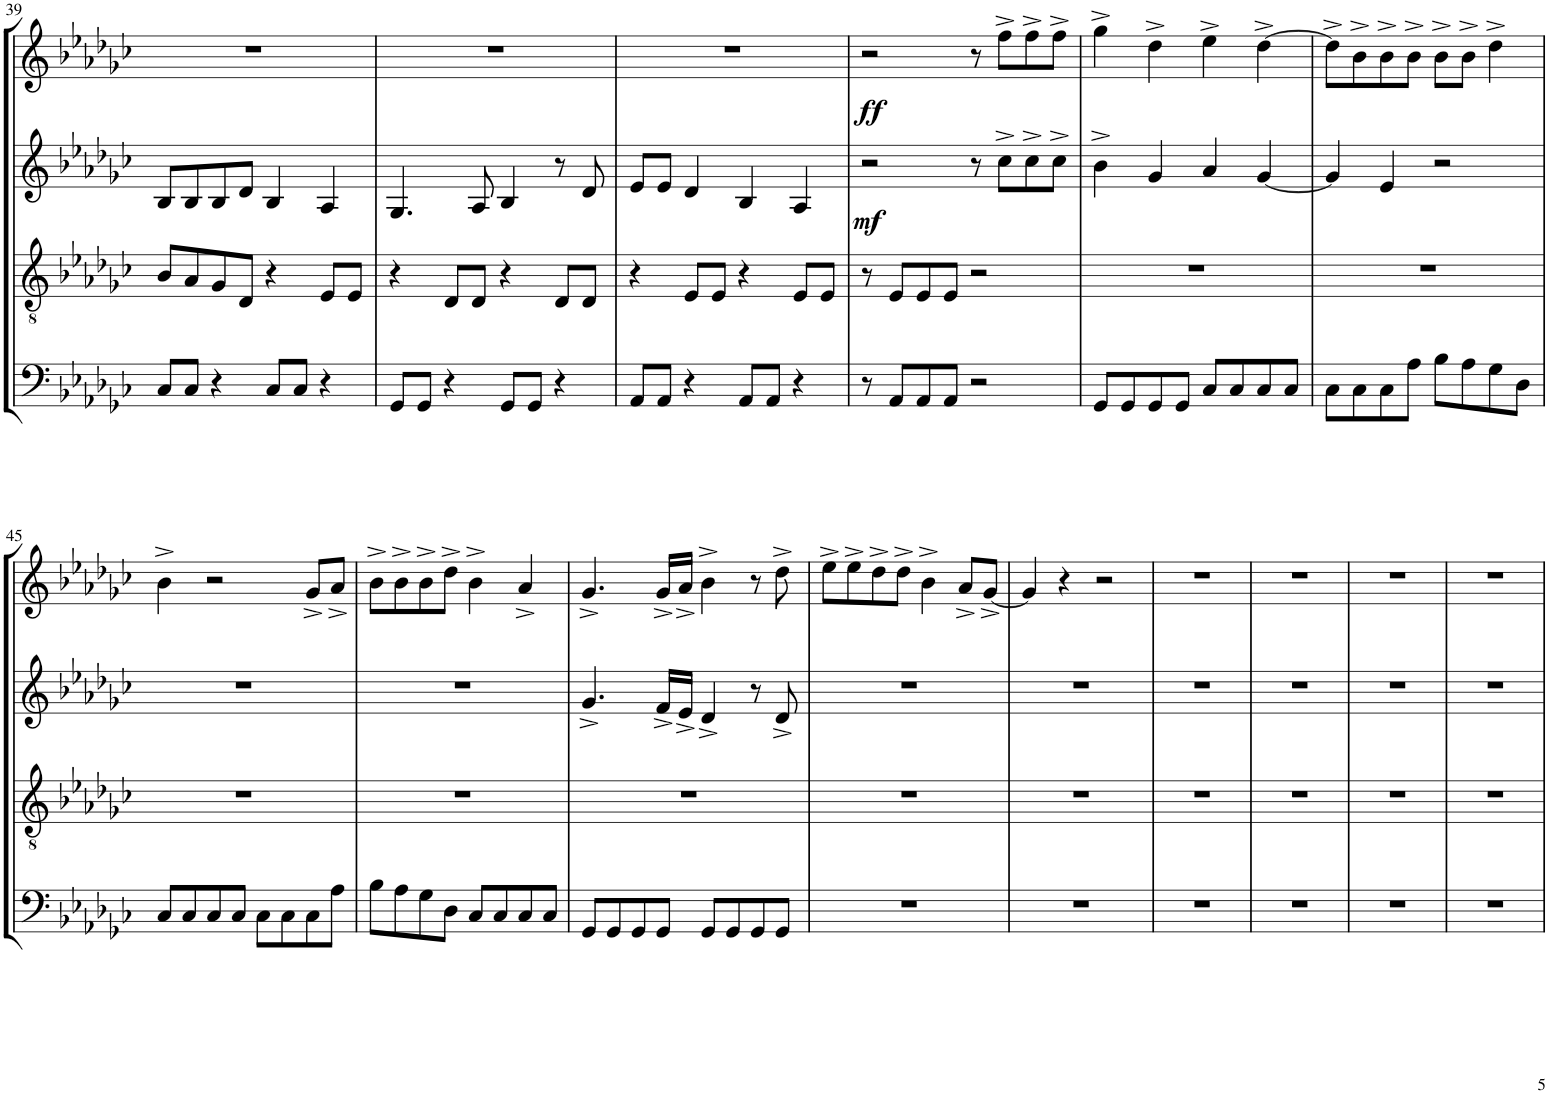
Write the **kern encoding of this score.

**kern	**kern	**kern	**dynam	**kern	**dynam
*part4	*part3	*part2	*part2	*part1	*part1
*staff4	*staff3	*staff2	*staff2	*staff1	*staff1
*I"Baritone Saxophone	*I"Tenor Saxophone	*I"Alto Saxophone	*	*I"Soprano Saxophone	*
*I'Bar Sax	*I'T Sax	*I'A Sax	*	*I'S Sax	*
!!LO:PB:g=z
*clefF4	*clefGv2	*clefG2	*	*clefG2	*
*ITrd12c21	*ITrd8c14	*ITrd5c9	*	*ITrd1c2	*
*k[b-e-a-d-g-c-]	*k[b-e-a-d-g-c-]	*k[b-e-a-d-g-c-]	*	*k[b-e-a-d-g-c-]	*
*M4/4	*M4/4	*M4/4	*	*M4/4	*
=39	=39	=39	=39	=39	=39
8C-/L	8B-/L	8B-/L	.	1r	.
8C-/J	8A-/	8B-/	.	.	.
4r	8G-/	8B-/	.	.	.
.	8D-/J	8d-/J	.	.	.
8C-/L	4r	4B-/	.	.	.
8C-/J	.	.	.	.	.
4r	8E-/L	4A-/	.	.	.
.	8E-/J	.	.	.	.
=40	=40	=40	=40	=40	=40
8GG-/L	4r	4.G-/	.	1r	.
8GG-/J	.	.	.	.	.
4r	8D-/L	.	.	.	.
.	8D-/J	8A-/	.	.	.
8GG-/L	4r	4B-/	.	.	.
8GG-/J	.	.	.	.	.
4r	8D-/L	8r	.	.	.
.	8D-/J	8d-/	.	.	.
=41	=41	=41	=41	=41	=41
8AA-/L	4r	8e-/L	.	1r	.
8AA-/J	.	8e-/J	.	.	.
4r	8E-/L	4d-/	.	.	.
.	8E-/J	.	.	.	.
8AA-/L	4r	4B-/	.	.	.
8AA-/J	.	.	.	.	.
4r	8E-/L	4A-/	.	.	.
.	8E-/J	.	.	.	.
=42	=42	=42	=42	=42	=42
!	!	!	!LO:DY:b	!	!LO:DY:b
8r	8r	2r	mf	2r	ff
8AA-/L	8E-/L	.	.	.	.
8AA-/	8E-/	.	.	.	.
8AA-/J	8E-/J	.	.	.	.
2r	2r	8r	.	8r	.
.	.	8cc-^\L	.	8ff^\L	.
.	.	8cc-^\	.	8ff^\	.
.	.	8cc-^\J	.	8ff^\J	.
=43	=43	=43	=43	=43	=43
8GG-/L	1r	4b-^\	.	4gg-^\	.
8GG-/	.	.	.	.	.
8GG-/	.	4g-/	.	4dd-^\	.
8GG-/J	.	.	.	.	.
8C-/L	.	4a-/	.	4ee-^\	.
8C-/	.	.	.	.	.
8C-/	.	[4g-/	.	[4dd-^\	.
8C-/J	.	.	.	.	.
=44	=44	=44	=44	=44	=44
8C-\L	1r	4g-/]	.	8dd-^\L]	.
8C-\	.	.	.	8b-^\	.
8C-\	.	4e-/	.	8b-^\	.
8A-\J	.	.	.	8b-^\J	.
8B-\L	.	2r	.	8b-^\L	.
8A-\	.	.	.	8b-^\J	.
8G-\	.	.	.	4dd-^\	.
8D-\J	.	.	.	.	.
!!LO:LB:g=z
=45	=45	=45	=45	=45	=45
8C-/L	1r	1r	.	4b-^\	.
8C-/	.	.	.	.	.
8C-/	.	.	.	2r	.
8C-/J	.	.	.	.	.
8C-\L	.	.	.	.	.
8C-\	.	.	.	.	.
8C-\	.	.	.	8g-^/L	.
8A-\J	.	.	.	8a-^/J	.
=46	=46	=46	=46	=46	=46
8B-\L	1r	1r	.	8b-^\L	.
8A-\	.	.	.	8b-^\	.
8G-\	.	.	.	8b-^\	.
8D-\J	.	.	.	8dd-^\J	.
8C-/L	.	.	.	4b-^\	.
8C-/	.	.	.	.	.
8C-/	.	.	.	4a-^/	.
8C-/J	.	.	.	.	.
=47	=47	=47	=47	=47	=47
8GG-/L	1r	4.g-^/	.	4.g-^/	.
8GG-/	.	.	.	.	.
8GG-/	.	.	.	.	.
8GG-/J	.	16f^/LL	.	16g-^/LL	.
.	.	16e-^/JJ	.	16a-^/JJ	.
8GG-/L	.	4d-^/	.	4b-^\	.
8GG-/	.	.	.	.	.
8GG-/	.	8r	.	8r	.
8GG-/J	.	8d-^/	.	8dd-^\	.
=48	=48	=48	=48	=48	=48
1r	1r	1r	.	8ee-^\L	.
.	.	.	.	8ee-^\	.
.	.	.	.	8dd-^\	.
.	.	.	.	8dd-^\J	.
.	.	.	.	4b-^\	.
.	.	.	.	8a-^/L	.
.	.	.	.	[8g-^/J	.
=49	=49	=49	=49	=49	=49
1r	1r	1r	.	4g-/]	.
.	.	.	.	4r	.
.	.	.	.	2r	.
=50	=50	=50	=50	=50	=50
1r	1r	1r	.	1r	.
=51	=51	=51	=51	=51	=51
1r	1r	1r	.	1r	.
=52	=52	=52	=52	=52	=52
1r	1r	1r	.	1r	.
=53	=53	=53	=53	=53	=53
1r	1r	1r	.	1r	.
=	=	=	=	=	=
*-	*-	*-	*-	*-	*-
